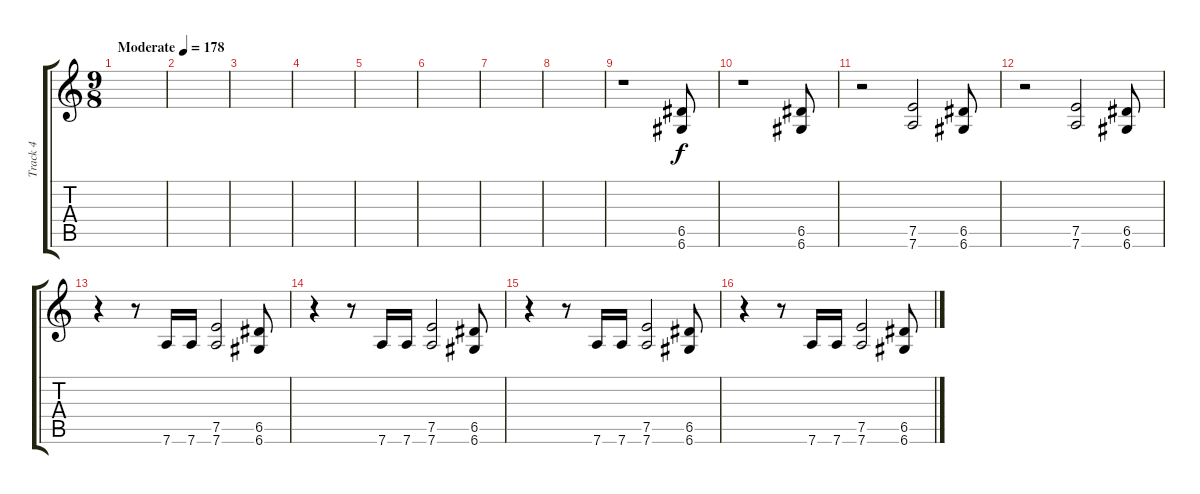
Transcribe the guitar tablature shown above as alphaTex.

\track ("Track 4" "Track 4") {instrument distortionguitar}
\staff {score tabs}
\tuning (E4 B3 G3 D3 A2 D2) {hide}
\ts (9 8)
\tempo (178 "Moderate")
\clef g2
\ks c
|
|
|
|
|
|
|
|
r.1 (6.5 6.6).8 |
r.1 (6.5 6.6).8 |
r.2 (7.5 7.6).2 (6.5 6.6).8 |
r.2 (7.5 7.6).2 (6.5 6.6).8 |
r.4 r.8 7.6.16 7.6.16 (7.5 7.6).2 (6.5 6.6).8 |
r.4 r.8 7.6.16 7.6.16 (7.5 7.6).2 (6.5 6.6).8 |
r.4 r.8 7.6.16 7.6.16 (7.5 7.6).2 (6.5 6.6).8 |
r.4 r.8 7.6.16 7.6.16 (7.5 7.6).2 (6.5 6.6).8
